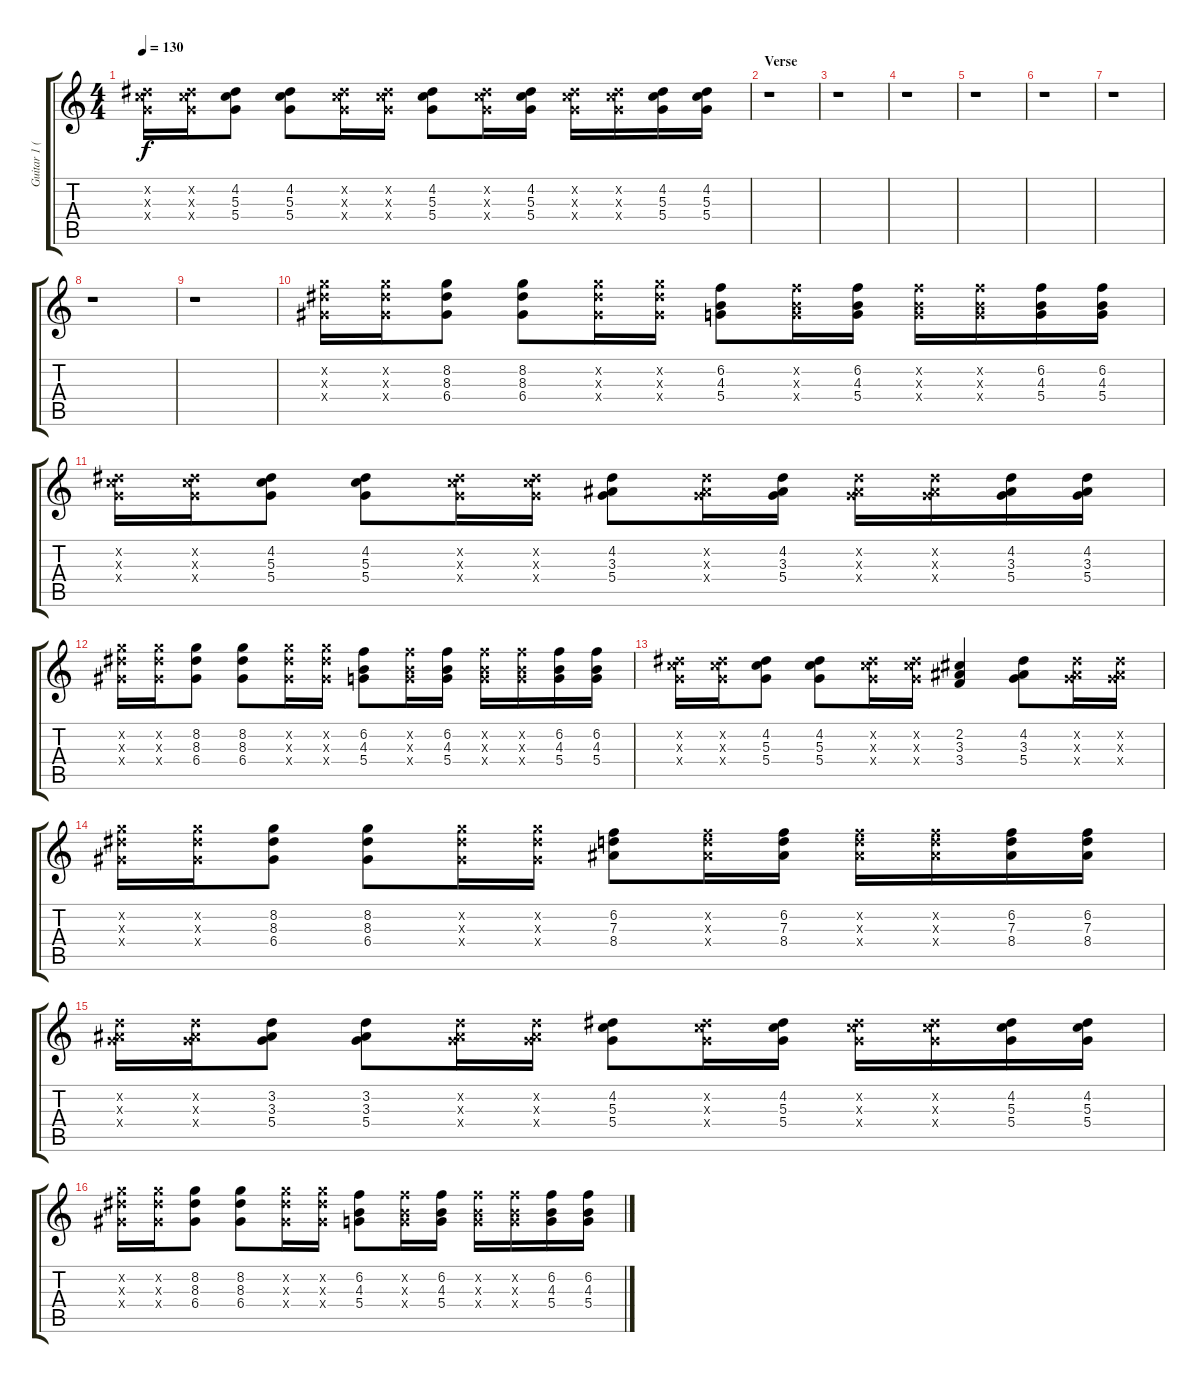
\track ("Guitar 1 (L)" "Guitar 1 (") {instrument distortionguitar}
\staff {score tabs}
\tuning (E4 B3 G3 D3 A2 E2) {hide}
\ts (4 4)
\tempo 130
\clef g2
\ks c
(4.2{x} 5.3{x} 5.4{x}).16{dy f} (4.2{x} 5.3{x} 5.4{x}).16 (4.2 5.3 5.4).8 (4.2 5.3 5.4).8 (4.2{x} 5.3{x} 5.4{x}).16 (4.2{x} 5.3{x} 5.4{x}).16 (4.2 5.3 5.4).8 (4.2{x} 5.3{x} 5.4{x}).16 (4.2 5.3 5.4).16 (4.2{x} 5.3{x} 5.4{x}).16 (4.2{x} 5.3{x} 5.4{x}).16 (4.2 5.3 5.4).16 (4.2 5.3 5.4).16 |
\section ("" "Verse")
r.1 |
r.1 |
r.1 |
r.1 |
r.1 |
r.1 |
r.1 |
r.1 |
(8.2{x} 8.3{x} 6.4{x}).16 (8.2{x} 8.3{x} 6.4{x}).16 (8.2 8.3 6.4).8 (8.2 8.3 6.4).8 (8.2{x} 8.3{x} 6.4{x}).16 (8.2{x} 8.3{x} 6.4{x}).16 (6.2 4.3 5.4).8 (6.2{x} 4.3{x} 5.4{x}).16 (6.2 4.3 5.4).16 (6.2{x} 4.3{x} 5.4{x}).16 (6.2{x} 4.3{x} 5.4{x}).16 (6.2 4.3 5.4).16 (6.2 4.3 5.4).16 |
(4.2{x} 5.3{x} 5.4{x}).16 (4.2{x} 5.3{x} 5.4{x}).16 (4.2 5.3 5.4).8 (4.2 5.3 5.4).8 (4.2{x} 5.3{x} 5.4{x}).16 (4.2{x} 5.3{x} 5.4{x}).16 (4.2 3.3 5.4).8 (4.2{x} 3.3{x} 5.4{x}).16 (4.2 3.3 5.4).16 (4.2{x} 3.3{x} 5.4{x}).16 (4.2{x} 3.3{x} 5.4{x}).16 (4.2 3.3 5.4).16 (4.2 3.3 5.4).16 |
(8.2{x} 8.3{x} 6.4{x}).16 (8.2{x} 8.3{x} 6.4{x}).16 (8.2 8.3 6.4).8 (8.2 8.3 6.4).8 (8.2{x} 8.3{x} 6.4{x}).16 (8.2{x} 8.3{x} 6.4{x}).16 (6.2 4.3 5.4).8 (6.2{x} 4.3{x} 5.4{x}).16 (6.2 4.3 5.4).16 (6.2{x} 4.3{x} 5.4{x}).16 (6.2{x} 4.3{x} 5.4{x}).16 (6.2 4.3 5.4).16 (6.2 4.3 5.4).16 |
(4.2{x} 5.3{x} 5.4{x}).16 (4.2{x} 5.3{x} 5.4{x}).16 (4.2 5.3 5.4).8 (4.2 5.3 5.4).8 (4.2{x} 5.3{x} 5.4{x}).16 (4.2{x} 5.3{x} 5.4{x}).16 (2.2 3.3 3.4).4 (4.2 3.3 5.4).8 (4.2{x} 3.3{x} 5.4{x}).16 (4.2{x} 3.3{x} 5.4{x}).16 |
(8.2{x} 8.3{x} 6.4{x}).16 (8.2{x} 8.3{x} 6.4{x}).16 (8.2 8.3 6.4).8 (8.2 8.3 6.4).8 (8.2{x} 8.3{x} 6.4{x}).16 (8.2{x} 8.3{x} 6.4{x}).16 (6.2 7.3 8.4).8 (6.2{x} 7.3{x} 8.4{x}).16 (6.2 7.3 8.4).16 (6.2{x} 7.3{x} 8.4{x}).16 (6.2{x} 7.3{x} 8.4{x}).16 (6.2 7.3 8.4).16 (6.2 7.3 8.4).16 |
(3.2{x} 3.3{x} 5.4{x}).16 (3.2{x} 3.3{x} 5.4{x}).16 (3.2 3.3 5.4).8 (3.2 3.3 5.4).8 (3.2{x} 3.3{x} 5.4{x}).16 (3.2{x} 3.3{x} 5.4{x}).16 (4.2 5.3 5.4).8 (4.2{x} 5.3{x} 5.4{x}).16 (4.2 5.3 5.4).16 (4.2{x} 5.3{x} 5.4{x}).16 (4.2{x} 5.3{x} 5.4{x}).16 (4.2 5.3 5.4).16 (4.2 5.3 5.4).16 |
(8.2{x} 8.3{x} 6.4{x}).16 (8.2{x} 8.3{x} 6.4{x}).16 (8.2 8.3 6.4).8 (8.2 8.3 6.4).8 (8.2{x} 8.3{x} 6.4{x}).16 (8.2{x} 8.3{x} 6.4{x}).16 (6.2 4.3 5.4).8 (6.2{x} 4.3{x} 5.4{x}).16 (6.2 4.3 5.4).16 (6.2{x} 4.3{x} 5.4{x}).16 (6.2{x} 4.3{x} 5.4{x}).16 (6.2 4.3 5.4).16 (6.2 4.3 5.4).16
